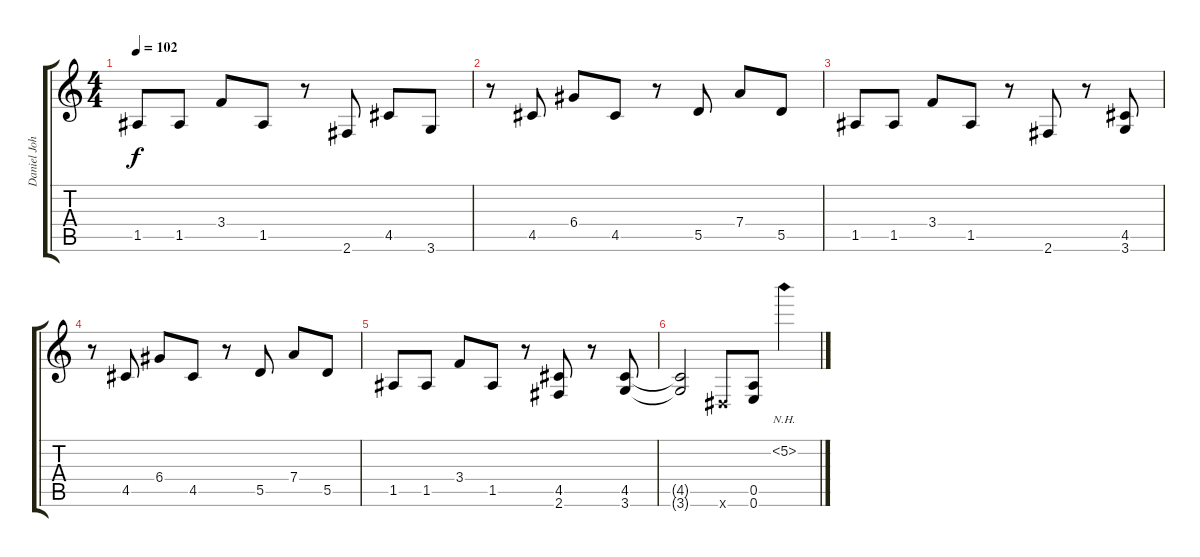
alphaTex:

\track ("Daniel Johns (gtr1)" "Daniel Joh") {instrument distortionguitar}
\staff {score tabs}
\tuning (E4 B3 G3 D3 A2 E2) {hide}
\ts (4 4)
\tempo 102
\clef g2
\ks c
1.5.8{dy f} 1.5.8 3.4.8 1.5.8 r.8 2.6.8 4.5.8 3.6.8 |
r.8 4.5.8 6.4.8 4.5.8 r.8 5.5.8 7.4.8 5.5.8 |
1.5.8 1.5.8 3.4.8 1.5.8 r.8 2.6.8 r.8 (4.5 3.6).8 |
r.8 4.5.8 6.4.8 4.5.8 r.8 5.5.8 7.4.8 5.5.8 |
1.5.8 1.5.8 3.4.8 1.5.8 r.8 (4.5 2.6).8 r.8 (4.5 3.6).8 |
(4.5{t} 3.6{t}).2 -1.6{x}.8 (0.5 0.6).8 5.2{nh}.4
